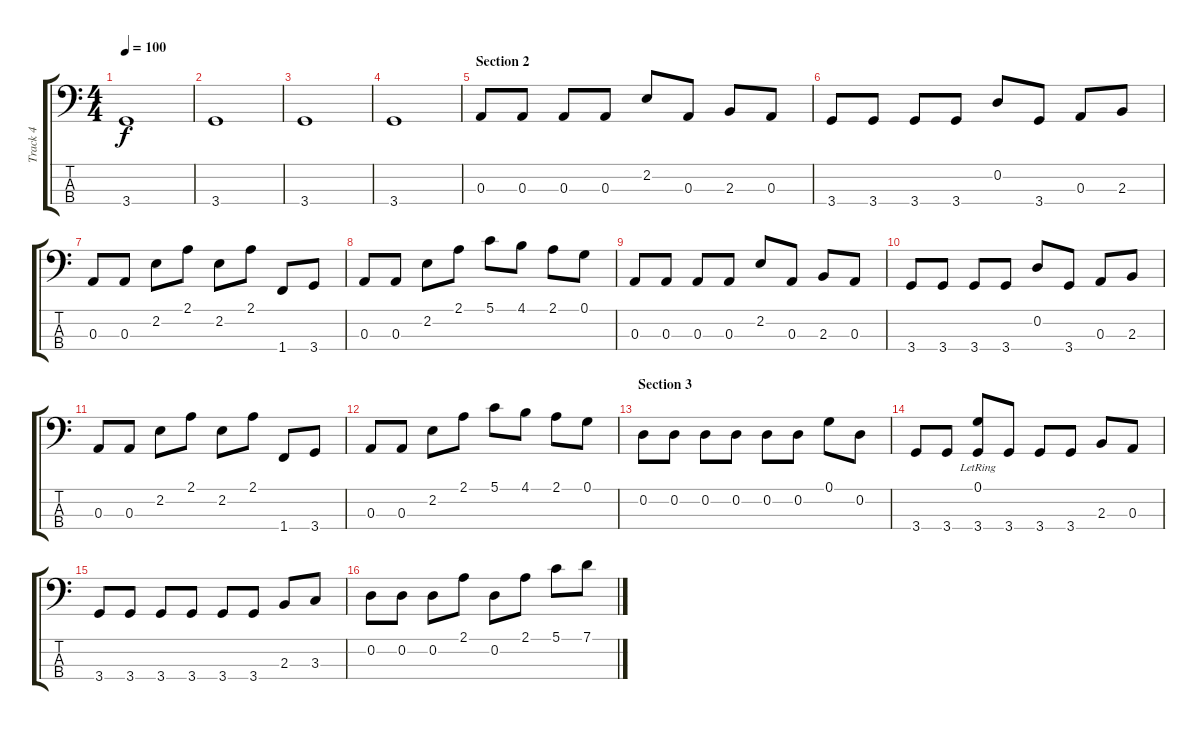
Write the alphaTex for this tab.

\track ("Track 4" "Track 4") {instrument electricbassfinger}
\staff {score tabs}
\tuning (G2 D2 A1 E1) {hide}
\ts (4 4)
\tempo 100
\clef f4
\ks c
3.4.1{dy f} |
3.4.1 |
3.4.1 |
3.4.1 |
\section ("" "Section 2")
0.3.8 0.3.8 0.3.8 0.3.8 2.2.8 0.3.8 2.3.8 0.3.8 |
3.4.8 3.4.8 3.4.8 3.4.8 0.2.8 3.4.8 0.3.8 2.3.8 |
0.3.8 0.3.8 2.2.8 2.1.8 2.2.8 2.1.8 1.4.8 3.4.8 |
0.3.8 0.3.8 2.2.8 2.1.8 5.1.8 4.1.8 2.1.8 0.1.8 |
0.3.8 0.3.8 0.3.8 0.3.8 2.2.8 0.3.8 2.3.8 0.3.8 |
3.4.8 3.4.8 3.4.8 3.4.8 0.2.8 3.4.8 0.3.8 2.3.8 |
0.3.8 0.3.8 2.2.8 2.1.8 2.2.8 2.1.8 1.4.8 3.4.8 |
0.3.8 0.3.8 2.2.8 2.1.8 5.1.8 4.1.8 2.1.8 0.1.8 |
\section ("" "Section 3")
0.2.8 0.2.8 0.2.8 0.2.8 0.2.8 0.2.8 0.1.8 0.2.8 |
3.4.8 3.4.8 (0.1{lr} 3.4).8 3.4.8 3.4.8 3.4.8 2.3.8 0.3.8 |
3.4.8 3.4.8 3.4.8 3.4.8 3.4.8 3.4.8 2.3.8 3.3.8 |
0.2.8 0.2.8 0.2.8 2.1.8 0.2.8 2.1.8 5.1.8 7.1.8
